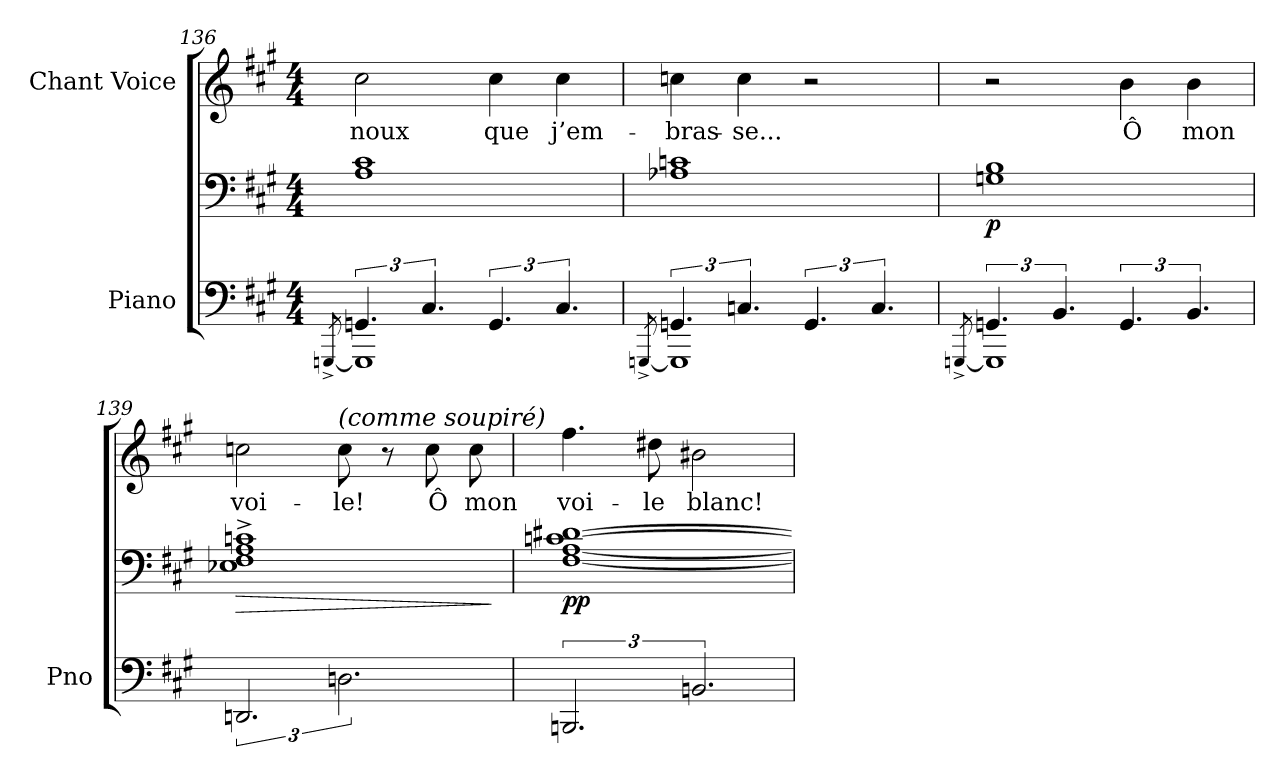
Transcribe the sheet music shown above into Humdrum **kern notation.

**kern	**kern	**dynam	**kern	**text
*part2	*part2	*part2	*part1	*part1
*staff3	*staff2	*staff2/3	*staff1	*staff1
*I"Piano	*	*	*I"Chant Voice	*
*I'Pno	*	*	*	*
*clefF4	*clefF4	*	*clefG2	*
*k[f#c#g#]	*k[f#c#g#]	*	*k[f#c#g#]	*
*M4/4	*M4/4	*	*M4/4	*
=136	=136	=136	=136	=136
*^	*	*	*	*
.	[<8qGGGn^</	.	.	.	.
6.GGn/	1GGG]	1A 1c#	.	2cc#\	-noux
6.C#/	.	.	.	.	.
6.GG/	.	.	.	4cc#\	que
6.C#/	.	.	.	4cc#\	j’em-
=137	=137	=137	=137	=137	=137
.	[<8qGGGn^</	.	.	.	.
6.GGn/	1GGG]	1A-X 1cn	.	4ccn\	-bras-
6.Cn/	.	.	.	4cc\	-se...
6.GG/	.	.	.	2r	.
6.C/	.	.	.	.	.
=138	=138	=138	=138	=138	=138
.	[<8qGGGn^</	.	.	.	.
!	!	!	!LO:DY:b	!	!
6.GGn/	1GGG]	1Gn 1B	p	2r	.
6.BB/	.	.	.	.	.
6.GG/	.	.	.	4b\	Ô
6.BB/	.	.	.	4b\	mon
*v	*v	*	*	*	*
=139	=139	=139	=139	=139
!	!	!LO:HP:b	!	!
3.DDn	1E-X^ 1F#^ 1A^ 1cn^	>	2ccn\	voi-
!	!	!	!LO:TX:i:t=(comme soupiré)	!
3.Dn	.	.	8cc\	-le!
.	.	.	8r	.
.	.	.	8cc\	Ô
.	.	.	8cc\	mon
.	.	]	.	.
=140	=140	=140	=140	=140
!	!	!LO:DY:b	!	!
3.BBBn	[1F# [1A [1cn [1d#X	pp	4.ff#\	voi-
.	.	.	8dd#X\	-le
3.BBn	.	.	2b#X\	blanc!
=	=	=	=	=
*-	*-	*-	*-	*-
